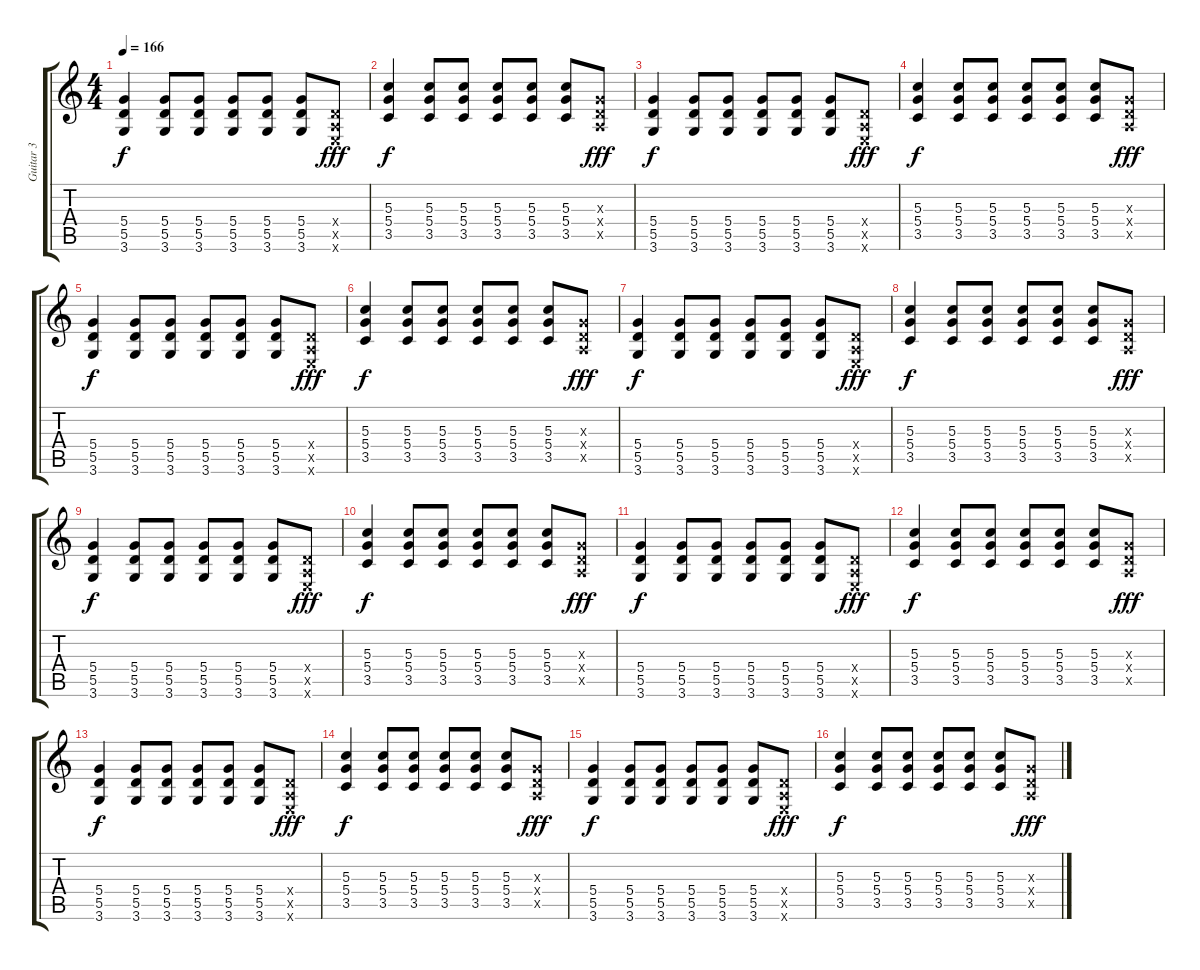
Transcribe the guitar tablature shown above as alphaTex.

\track ("Guitar 3" "Guitar 3") {instrument overdrivenguitar}
\staff {score tabs}
\tuning (E4 B3 G3 D3 A2 E2) {hide}
\ts (4 4)
\tempo 166
\clef g2
\ks c
(5.4 5.5 3.6).4{dy f instrument distortionguitar} (5.4 5.5 3.6).8 (5.4 5.5 3.6).8 (5.4 5.5 3.6).8 (5.4 5.5 3.6).8 (5.4 5.5 3.6).8 (0.4{x} 0.5{x} 0.6{x}).8{dy fff} |
(5.3 5.4 3.5).4{dy f} (5.3 5.4 3.5).8 (5.3 5.4 3.5).8 (5.3 5.4 3.5).8 (5.3 5.4 3.5).8 (5.3 5.4 3.5).8 (0.3{x} 0.4{x} 0.5{x}).8{dy fff} |
(5.4 5.5 3.6).4{dy f} (5.4 5.5 3.6).8 (5.4 5.5 3.6).8 (5.4 5.5 3.6).8 (5.4 5.5 3.6).8 (5.4 5.5 3.6).8 (0.4{x} 0.5{x} 0.6{x}).8{dy fff} |
(5.3 5.4 3.5).4{dy f} (5.3 5.4 3.5).8 (5.3 5.4 3.5).8 (5.3 5.4 3.5).8 (5.3 5.4 3.5).8 (5.3 5.4 3.5).8 (0.3{x} 0.4{x} 0.5{x}).8{dy fff} |
(5.4 5.5 3.6).4{dy f} (5.4 5.5 3.6).8 (5.4 5.5 3.6).8 (5.4 5.5 3.6).8 (5.4 5.5 3.6).8 (5.4 5.5 3.6).8 (0.4{x} 0.5{x} 0.6{x}).8{dy fff} |
(5.3 5.4 3.5).4{dy f} (5.3 5.4 3.5).8 (5.3 5.4 3.5).8 (5.3 5.4 3.5).8 (5.3 5.4 3.5).8 (5.3 5.4 3.5).8 (0.3{x} 0.4{x} 0.5{x}).8{dy fff} |
(5.4 5.5 3.6).4{dy f} (5.4 5.5 3.6).8 (5.4 5.5 3.6).8 (5.4 5.5 3.6).8 (5.4 5.5 3.6).8 (5.4 5.5 3.6).8 (0.4{x} 0.5{x} 0.6{x}).8{dy fff} |
(5.3 5.4 3.5).4{dy f} (5.3 5.4 3.5).8 (5.3 5.4 3.5).8 (5.3 5.4 3.5).8 (5.3 5.4 3.5).8 (5.3 5.4 3.5).8 (0.3{x} 0.4{x} 0.5{x}).8{dy fff} |
(5.4 5.5 3.6).4{dy f} (5.4 5.5 3.6).8 (5.4 5.5 3.6).8 (5.4 5.5 3.6).8 (5.4 5.5 3.6).8 (5.4 5.5 3.6).8 (0.4{x} 0.5{x} 0.6{x}).8{dy fff} |
(5.3 5.4 3.5).4{dy f} (5.3 5.4 3.5).8 (5.3 5.4 3.5).8 (5.3 5.4 3.5).8 (5.3 5.4 3.5).8 (5.3 5.4 3.5).8 (0.3{x} 0.4{x} 0.5{x}).8{dy fff} |
(5.4 5.5 3.6).4{dy f} (5.4 5.5 3.6).8 (5.4 5.5 3.6).8 (5.4 5.5 3.6).8 (5.4 5.5 3.6).8 (5.4 5.5 3.6).8 (0.4{x} 0.5{x} 0.6{x}).8{dy fff} |
(5.3 5.4 3.5).4{dy f} (5.3 5.4 3.5).8 (5.3 5.4 3.5).8 (5.3 5.4 3.5).8 (5.3 5.4 3.5).8 (5.3 5.4 3.5).8 (0.3{x} 0.4{x} 0.5{x}).8{dy fff} |
(5.4 5.5 3.6).4{dy f} (5.4 5.5 3.6).8 (5.4 5.5 3.6).8 (5.4 5.5 3.6).8 (5.4 5.5 3.6).8 (5.4 5.5 3.6).8 (0.4{x} 0.5{x} 0.6{x}).8{dy fff} |
(5.3 5.4 3.5).4{dy f} (5.3 5.4 3.5).8 (5.3 5.4 3.5).8 (5.3 5.4 3.5).8 (5.3 5.4 3.5).8 (5.3 5.4 3.5).8 (0.3{x} 0.4{x} 0.5{x}).8{dy fff} |
(5.4 5.5 3.6).4{dy f} (5.4 5.5 3.6).8 (5.4 5.5 3.6).8 (5.4 5.5 3.6).8 (5.4 5.5 3.6).8 (5.4 5.5 3.6).8 (0.4{x} 0.5{x} 0.6{x}).8{dy fff} |
(5.3 5.4 3.5).4{dy f} (5.3 5.4 3.5).8 (5.3 5.4 3.5).8 (5.3 5.4 3.5).8 (5.3 5.4 3.5).8 (5.3 5.4 3.5).8 (0.3{x} 0.4{x} 0.5{x}).8{dy fff}
